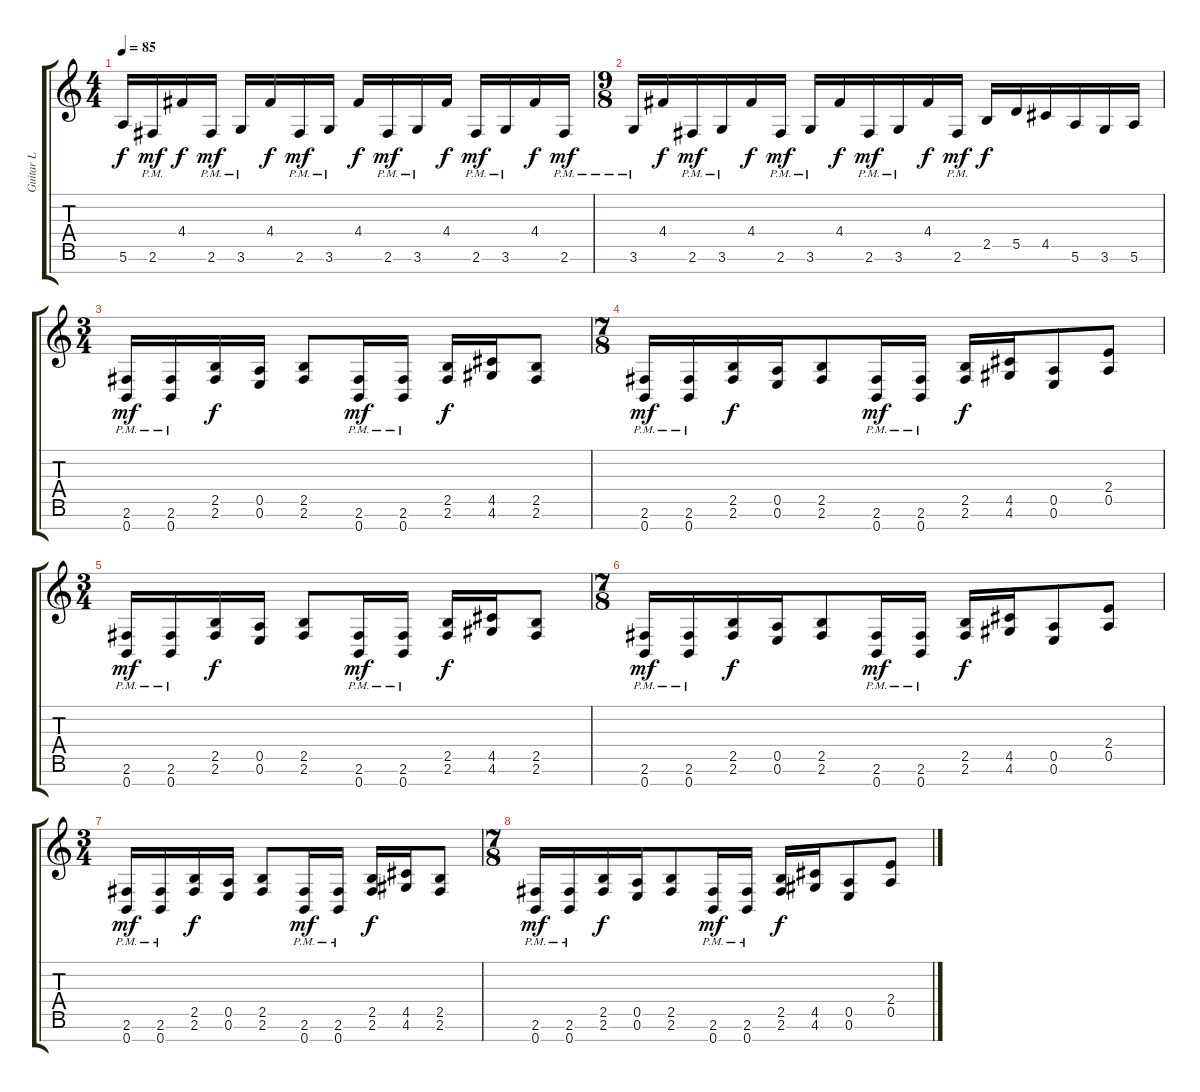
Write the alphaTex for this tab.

\track ("Guitar L" "Guitar L") {instrument distortionguitar}
\staff {score tabs}
\tuning (E4 B3 G3 D3 A2 E2 B1) {hide}
\ts (4 4)
\tempo 85
\clef g2
\ks c
5.6.16{dy f} 2.6{pm}.16{dy mf} 4.4.16{dy f} 2.6{pm}.16{dy mf} 3.6{pm}.16 4.4.16{dy f} 2.6{pm}.16{dy mf} 3.6{pm}.16 4.4.16{dy f} 2.6{pm}.16{dy mf} 3.6{pm}.16 4.4.16{dy f} 2.6{pm}.16{dy mf} 3.6{pm}.16 4.4.16{dy f} 2.6{pm}.16{dy mf} |
\ts (9 8)
3.6{pm}.16 4.4.16{dy f} 2.6{pm}.16{dy mf} 3.6{pm}.16 4.4.16{dy f} 2.6{pm}.16{dy mf} 3.6{pm}.16 4.4.16{dy f} 2.6{pm}.16{dy mf} 3.6{pm}.16 4.4.16{dy f} 2.6{pm}.16{dy mf} 2.5.16{dy f} 5.5.16 4.5.16 5.6.16 3.6.16 5.6.16 |
\ts (3 4)
(2.6{pm} 0.7{pm}).16{dy mf} (2.6{pm} 0.7{pm}).16 (2.5 2.6).16{dy f} (0.5 0.6).16 (2.5 2.6).8 (2.6{pm} 0.7{pm}).16{dy mf} (2.6{pm} 0.7{pm}).16 (2.5 2.6).16{dy f} (4.5 4.6).16 (2.5 2.6).8 |
\ts (7 8)
(2.6{pm} 0.7{pm}).16{dy mf} (2.6{pm} 0.7{pm}).16 (2.5 2.6).16{dy f} (0.5 0.6).16 (2.5 2.6).8 (2.6{pm} 0.7{pm}).16{dy mf} (2.6{pm} 0.7{pm}).16 (2.5 2.6).16{dy f} (4.5 4.6).16 (0.5 0.6).8 (2.4 0.5).8 |
\ts (3 4)
(2.6{pm} 0.7{pm}).16{dy mf} (2.6{pm} 0.7{pm}).16 (2.5 2.6).16{dy f} (0.5 0.6).16 (2.5 2.6).8 (2.6{pm} 0.7{pm}).16{dy mf} (2.6{pm} 0.7{pm}).16 (2.5 2.6).16{dy f} (4.5 4.6).16 (2.5 2.6).8 |
\ts (7 8)
(2.6{pm} 0.7{pm}).16{dy mf} (2.6{pm} 0.7{pm}).16 (2.5 2.6).16{dy f} (0.5 0.6).16 (2.5 2.6).8 (2.6{pm} 0.7{pm}).16{dy mf} (2.6{pm} 0.7{pm}).16 (2.5 2.6).16{dy f} (4.5 4.6).16 (0.5 0.6).8 (2.4 0.5).8 |
\ts (3 4)
(2.6{pm} 0.7{pm}).16{dy mf} (2.6{pm} 0.7{pm}).16 (2.5 2.6).16{dy f} (0.5 0.6).16 (2.5 2.6).8 (2.6{pm} 0.7{pm}).16{dy mf} (2.6{pm} 0.7{pm}).16 (2.5 2.6).16{dy f} (4.5 4.6).16 (2.5 2.6).8 |
\ts (7 8)
(2.6{pm} 0.7{pm}).16{dy mf} (2.6{pm} 0.7{pm}).16 (2.5 2.6).16{dy f} (0.5 0.6).16 (2.5 2.6).8 (2.6{pm} 0.7{pm}).16{dy mf} (2.6{pm} 0.7{pm}).16 (2.5 2.6).16{dy f} (4.5 4.6).16 (0.5 0.6).8 (2.4 0.5).8
